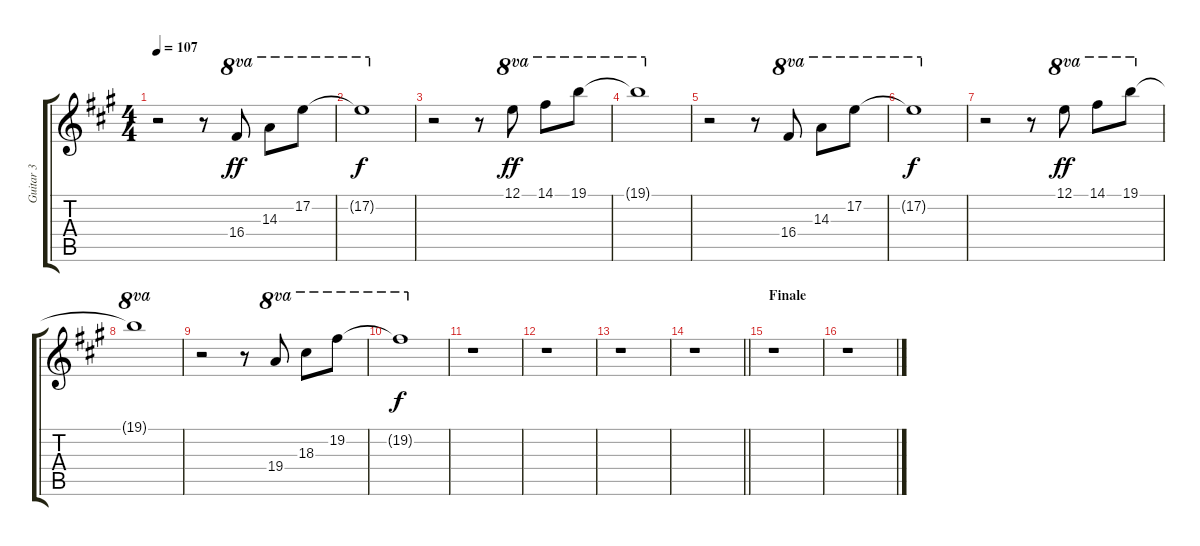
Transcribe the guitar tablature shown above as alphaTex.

\track ("Guitar 3" "Guitar 3") {instrument distortionguitar}
\staff {score tabs}
\tuning (E4 B3 G3 D3 A2 E2) {hide}
\ts (4 4)
\tempo 107
\clef g2
\ks a
r.2{dy ff} r.8 16.4.8{ot 8va} 14.3.8{ot 8va beam merge} 17.2.8{ot 8va} |
17.2{t}.1{ot 8va dy f} |
r.2 r.8 12.1.8{ot 8va dy ff} 14.1.8{ot 8va beam merge} 19.1.8{ot 8va} |
19.1{t}.1{ot 8va} |
r.2 r.8 16.4.8{ot 8va} 14.3.8{ot 8va beam merge} 17.2.8{ot 8va} |
17.2{t}.1{ot 8va dy f} |
r.2 r.8 12.1.8{ot 8va dy ff} 14.1.8{ot 8va beam merge} 19.1.8{ot 8va} |
19.1{t}.1{ot 8va} |
r.2 r.8 19.4.8{ot 8va} 18.3.8{ot 8va beam merge} 19.2.8{ot 8va} |
19.2{t}.1{ot 8va dy f} |
r.1 |
r.1 |
r.1 |
\barLineRight lightlight
r.1 |
\section ("" "Finale")
r.1 |
r.1
